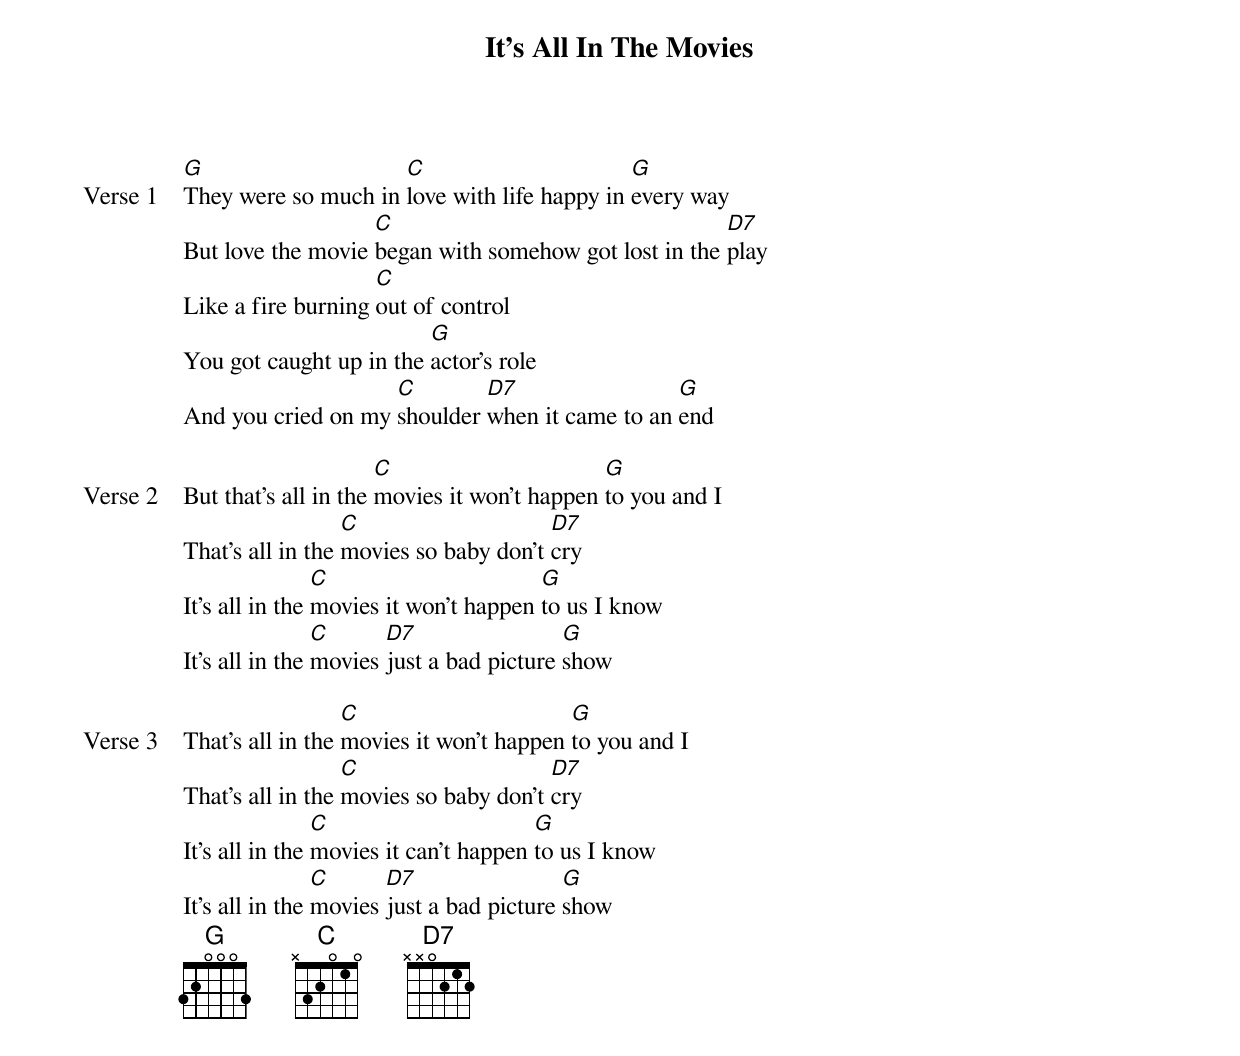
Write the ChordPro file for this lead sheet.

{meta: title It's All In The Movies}
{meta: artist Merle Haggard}
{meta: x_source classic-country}
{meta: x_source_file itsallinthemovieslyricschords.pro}
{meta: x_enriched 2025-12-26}

{start_of_verse: Verse 1}
[G]They were so much in [C]love with life happy in [G]every way
But love the movie [C]began with somehow got lost in the [D7]play
Like a fire burning [C]out of control
You got caught up in the [G]actor's role
And you cried on my [C]shoulder [D7]when it came to an [G]end
{end_of_verse}

{start_of_verse: Verse 2}
But that's all in the [C]movies it won't happen [G]to you and I
That's all in the [C]movies so baby don't [D7]cry
It's all in the [C]movies it won't happen [G]to us I know
It's all in the [C]movies [D7]just a bad picture [G]show
{end_of_verse}

{start_of_verse: Verse 3}
That's all in the [C]movies it won't happen [G]to you and I
That's all in the [C]movies so baby don't [D7]cry
It's all in the [C]movies it can't happen [G]to us I know
It's all in the [C]movies [D7]just a bad picture [G]show
{end_of_verse}
